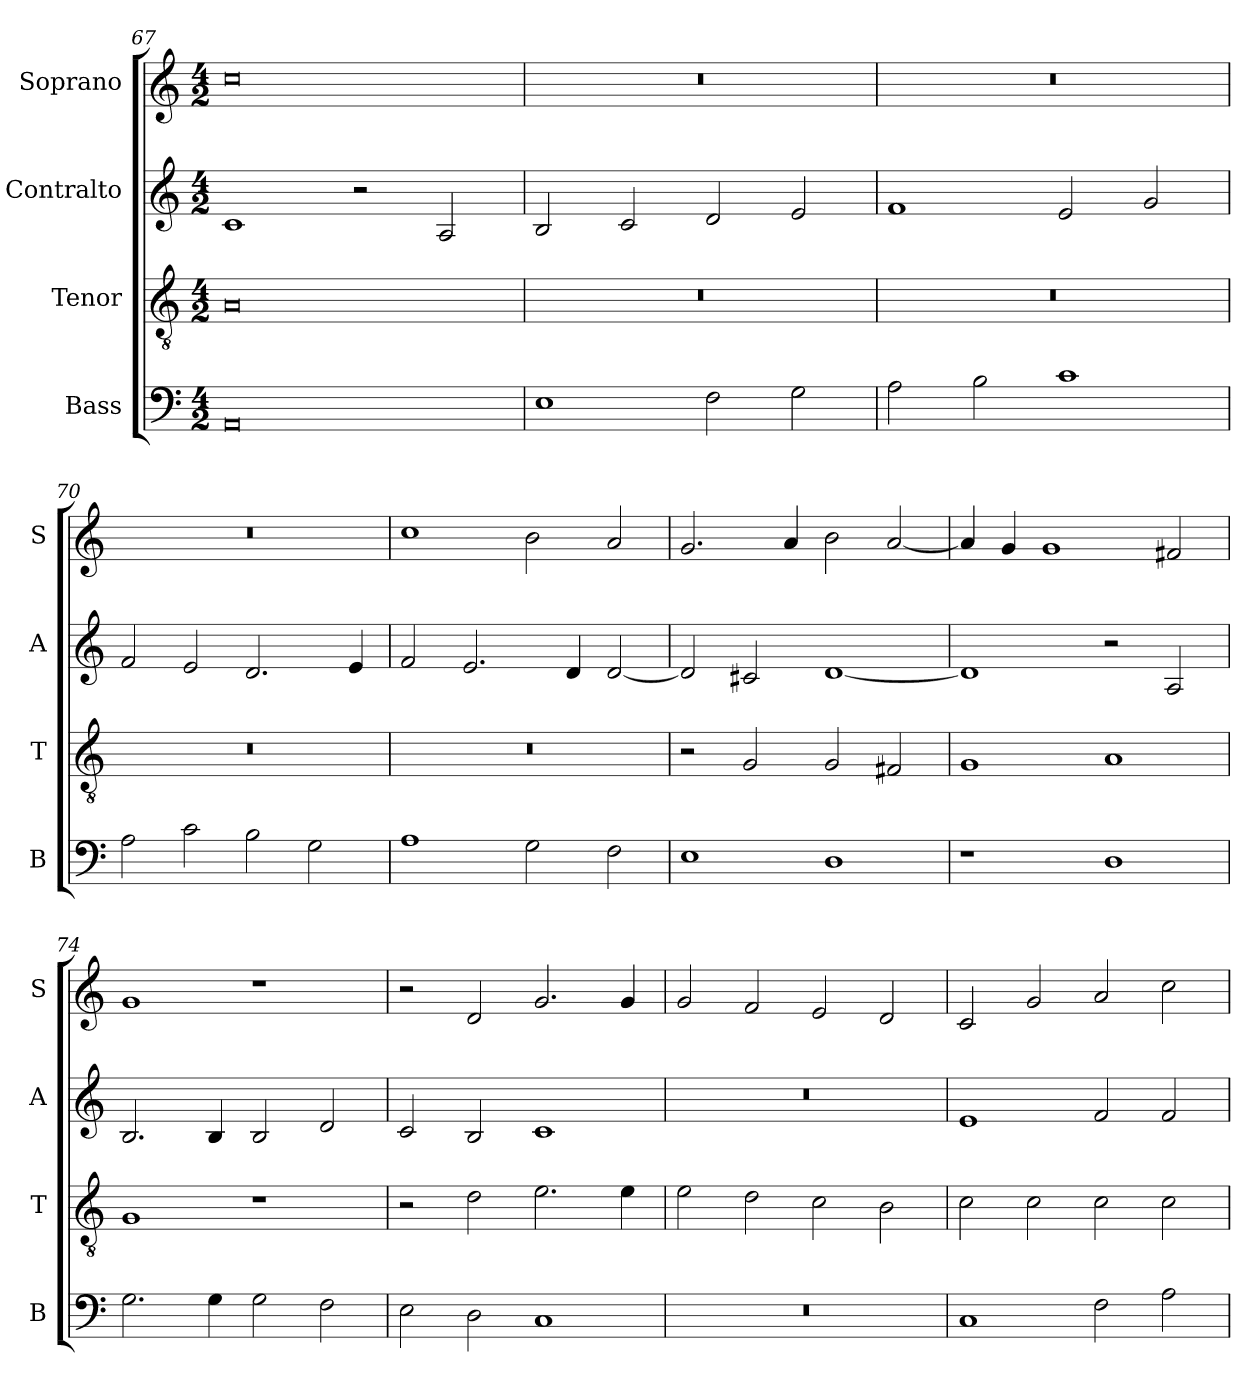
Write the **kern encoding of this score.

**kern	**kern	**kern	**kern
*part4	*part3	*part2	*part1
*staff4	*staff3	*staff2	*staff1
*I"Bass	*I"Tenor	*I"Contralto	*I"Soprano
*I'B	*I'T	*I'A	*I'S
*clefF4	*clefGv2	*clefG2	*clefG2
*k[]	*k[]	*k[]	*k[]
*E:phr	*E:phr	*E:phr	*E:phr
*M4/2	*M4/2	*M4/2	*M4/2
=67	=67	=67	=67
0AA	0A	1c	0cc
.	.	2r	.
.	.	2A	.
=68	=68	=68	=68
1E	0r	2B	0r
.	.	2c	.
2F	.	2d	.
2G	.	2e	.
=69	=69	=69	=69
2A	0r	1f	0r
2B	.	.	.
1c	.	2e	.
.	.	2g	.
=70	=70	=70	=70
2A	0r	2f	0r
2c	.	2e	.
2B	.	2.d	.
2G	.	.	.
.	.	4e	.
=71	=71	=71	=71
1A	0r	2f	1cc
.	.	2.e	.
2G	.	.	2b
.	.	4d	.
2F	.	[2d	2a
=72	=72	=72	=72
1E	2r	2d]	2.g
.	2G	2c#X	.
.	.	.	4a
1D	2G	[1d	2b
.	2F#X	.	[2a
=73	=73	=73	=73
1r	1G	1d]	4a]
.	.	.	4g
.	.	.	1g
1D	1A	2r	.
.	.	2A	2f#X
=74	=74	=74	=74
2.G	1G	2.B	1g
4G	.	4B	.
2G	1r	2B	1r
2F	.	2d	.
=75	=75	=75	=75
2E	2r	2c	2r
2D	2d	2B	2d
1C	2.e	1c	2.g
.	4e	.	4g
=76	=76	=76	=76
0r	2e	0r	2g
.	2d	.	2f
.	2c	.	2e
.	2B	.	2d
=77	=77	=77	=77
1C	2c	1e	2c
.	2c	.	2g
2F	2c	2f	2a
2A	2c	2f	2cc
=	=	=	=
*-	*-	*-	*-
